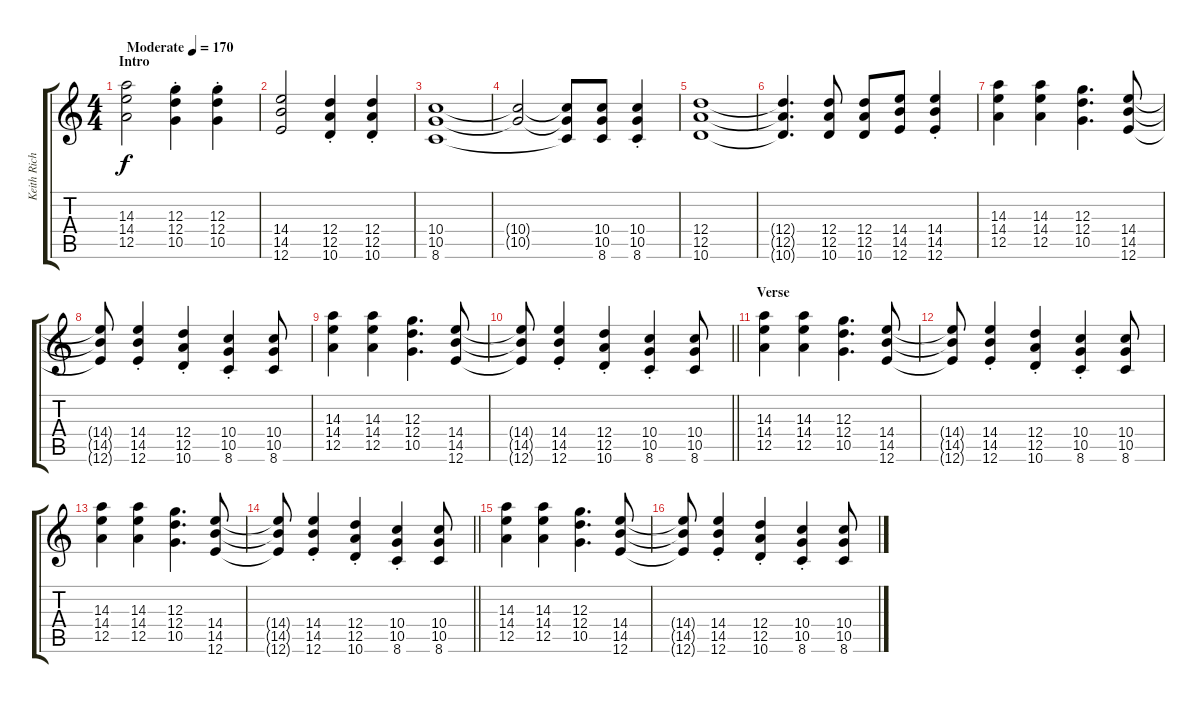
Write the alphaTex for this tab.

\track ("Keith Richards" "Keith Rich") {instrument electricguitarjazz}
\staff {score tabs}
\tuning (E4 B3 G3 D3 A2 E2) {hide}
\ts (4 4)
\section ("" "Intro")
\tempo (170 "Moderate")
\clef g2
\ks c
(14.3 14.4 12.5).2{dy f instrument electricguitarjazz} (12.3{st} 12.4{st} 10.5{st}).4 (12.3{st} 12.4{st} 10.5{st}).4 |
(14.4 14.5 12.6).2 (12.4{st} 12.5{st} 10.6{st}).4 (12.4{st} 12.5{st} 10.6{st}).4 |
(10.4 10.5 8.6).1 |
(10.4{t} 10.5{t}).2 (10.4{t} 10.5{t} 8.6{t}).8 (10.4 10.5 8.6).8 (10.4{st} 10.5{st} 8.6{st}).4 |
(12.4 12.5 10.6).1 |
(12.4{t} 12.5{t} 10.6{t}).4{d} (12.4 12.5 10.6).8 (12.4 12.5 10.6).8 (14.4 14.5 12.6).8 (14.4{st} 14.5{st} 12.6{st}).4 |
(14.3 14.4 12.5).4 (14.3 14.4 12.5).4 (12.3 12.4 10.5).4{d} (14.4 14.5 12.6).8 |
(14.4{t} 14.5{t} 12.6{t}).8 (14.4{st} 14.5{st} 12.6{st}).4 (12.4{st} 12.5{st} 10.6{st}).4 (10.4{st} 10.5{st} 8.6{st}).4 (10.4 10.5 8.6).8 |
(14.3 14.4 12.5).4 (14.3 14.4 12.5).4 (12.3 12.4 10.5).4{d} (14.4 14.5 12.6).8 |
\barLineRight lightlight
(14.4{t} 14.5{t} 12.6{t}).8 (14.4{st} 14.5{st} 12.6{st}).4 (12.4{st} 12.5{st} 10.6{st}).4 (10.4{st} 10.5{st} 8.6{st}).4 (10.4 10.5 8.6).8 |
\section ("" "Verse")
(14.3 14.4 12.5).4 (14.3 14.4 12.5).4 (12.3 12.4 10.5).4{d} (14.4 14.5 12.6).8 |
(14.4{t} 14.5{t} 12.6{t}).8 (14.4{st} 14.5{st} 12.6{st}).4 (12.4{st} 12.5{st} 10.6{st}).4 (10.4{st} 10.5{st} 8.6{st}).4 (10.4 10.5 8.6).8 |
(14.3 14.4 12.5).4 (14.3 14.4 12.5).4 (12.3 12.4 10.5).4{d} (14.4 14.5 12.6).8 |
\barLineRight lightlight
(14.4{t} 14.5{t} 12.6{t}).8 (14.4{st} 14.5{st} 12.6{st}).4 (12.4{st} 12.5{st} 10.6{st}).4 (10.4{st} 10.5{st} 8.6{st}).4 (10.4 10.5 8.6).8 |
(14.3 14.4 12.5).4 (14.3 14.4 12.5).4 (12.3 12.4 10.5).4{d} (14.4 14.5 12.6).8 |
(14.4{t} 14.5{t} 12.6{t}).8 (14.4{st} 14.5{st} 12.6{st}).4 (12.4{st} 12.5{st} 10.6{st}).4 (10.4{st} 10.5{st} 8.6{st}).4 (10.4 10.5 8.6).8
